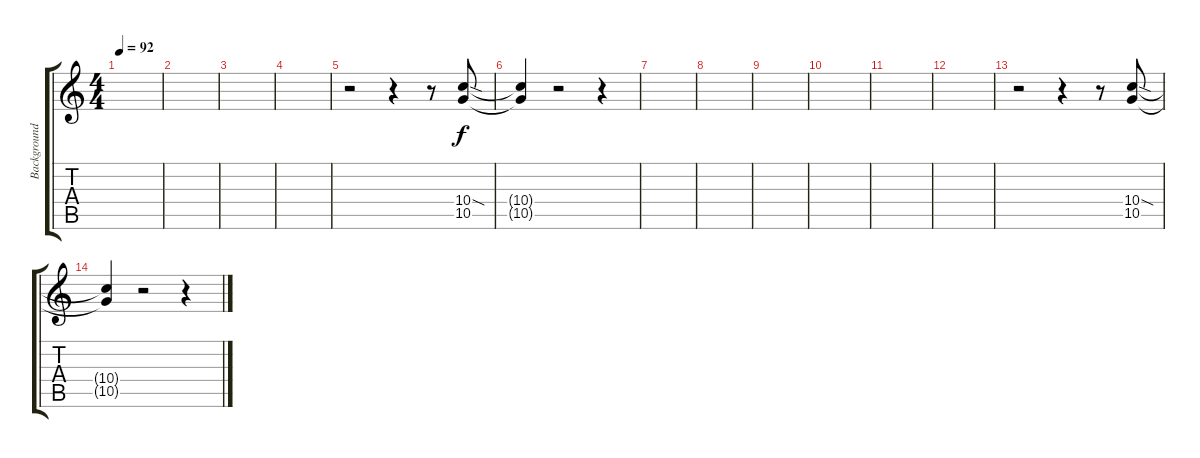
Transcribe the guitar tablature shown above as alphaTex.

\track ("Background" "Background") {instrument distortionguitar}
\staff {score tabs}
\tuning (E4 B3 G3 D3 A2 E2) {hide}
\ts (4 4)
\tempo 92
\clef g2
\ks c
|
|
|
|
r.2 r.4 r.8 (10.4{sod} 10.5).8 |
(10.4{t} 10.5{t}).4 r.2 r.4 |
|
|
|
|
|
|
r.2 r.4 r.8 (10.4{sod} 10.5).8 |
(10.4{t} 10.5{t}).4 r.2 r.4
